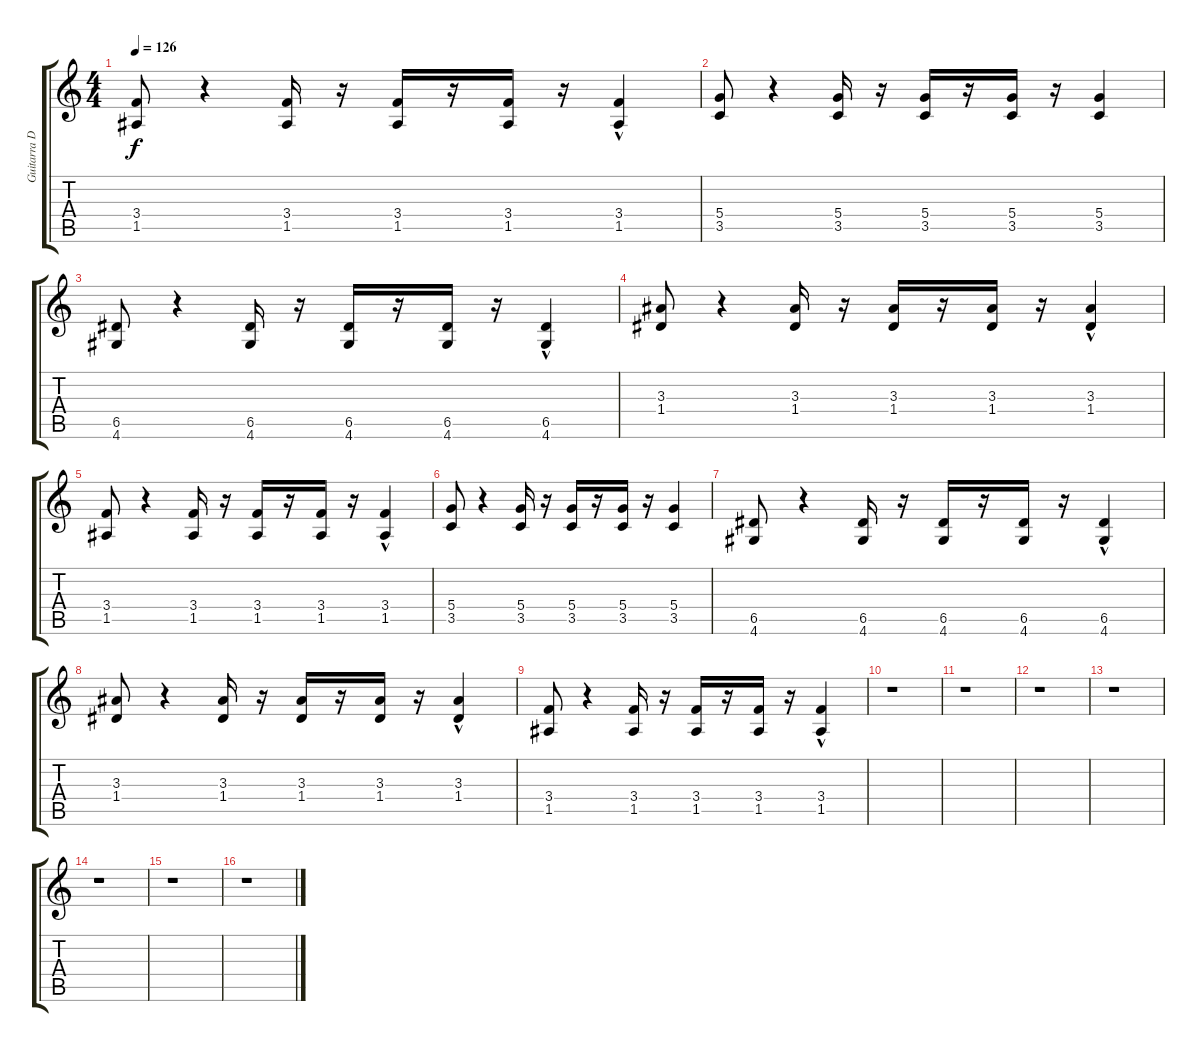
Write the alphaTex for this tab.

\track ("Guitarra Dist. ( Ritmica )" "Guitarra D") {instrument distortionguitar}
\staff {score tabs}
\tuning (E4 B3 G3 D3 A2 E2) {hide}
\ts (4 4)
\tempo 126
\clef g2
\ks c
(3.4 1.5).8{dy f} r.4 (3.4 1.5).16 r.16 (3.4 1.5).16 r.16 (3.4 1.5).16 r.16 (3.4{hac} 1.5).4 |
(5.4 3.5).8 r.4 (5.4 3.5).16 r.16 (5.4 3.5).16 r.16 (5.4 3.5).16 r.16 (5.4 3.5).4 |
(6.5 4.6).8 r.4 (6.5 4.6).16 r.16 (6.5 4.6).16 r.16 (6.5 4.6).16 r.16 (6.5{hac} 4.6).4 |
(3.3 1.4).8 r.4 (3.3 1.4).16 r.16 (3.3 1.4).16 r.16 (3.3 1.4).16 r.16 (3.3{hac} 1.4).4 |
(3.4 1.5).8 r.4 (3.4 1.5).16 r.16 (3.4 1.5).16 r.16 (3.4 1.5).16 r.16 (3.4{hac} 1.5).4 |
(5.4 3.5).8 r.4 (5.4 3.5).16 r.16 (5.4 3.5).16 r.16 (5.4 3.5).16 r.16 (5.4 3.5).4 |
(6.5 4.6).8 r.4 (6.5 4.6).16 r.16 (6.5 4.6).16 r.16 (6.5 4.6).16 r.16 (6.5{hac} 4.6).4 |
(3.3 1.4).8 r.4 (3.3 1.4).16 r.16 (3.3 1.4).16 r.16 (3.3 1.4).16 r.16 (3.3{hac} 1.4).4 |
(3.4 1.5).8 r.4 (3.4 1.5).16 r.16 (3.4 1.5).16 r.16 (3.4 1.5).16 r.16 (3.4{hac} 1.5).4 |
r.1 |
r.1 |
r.1 |
r.1 |
r.1 |
r.1 |
r.1
